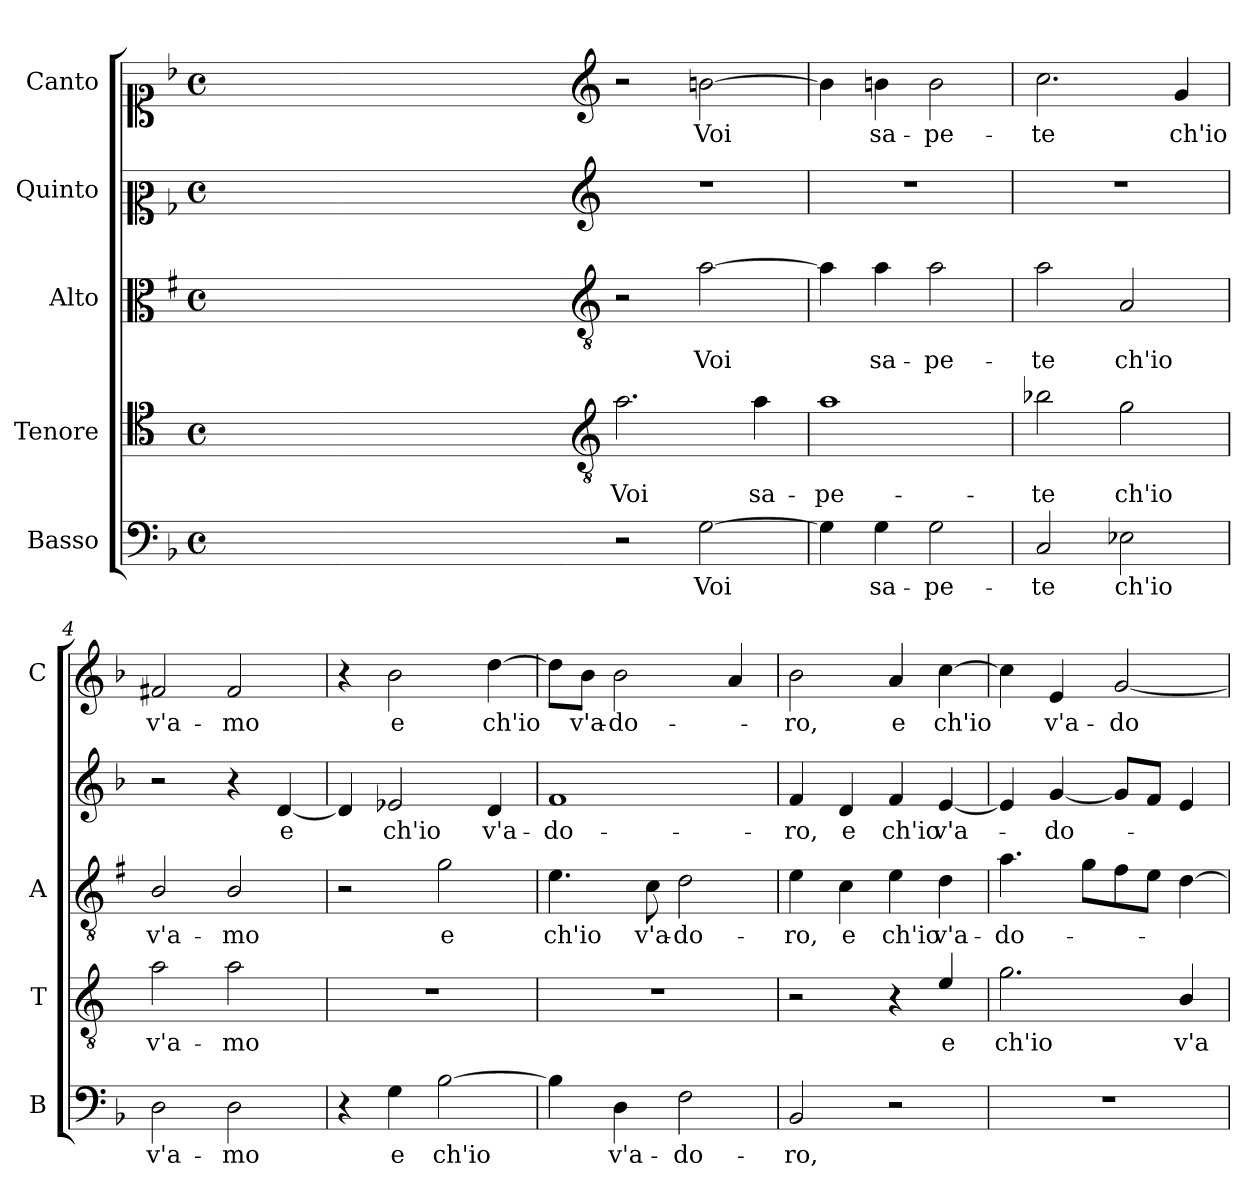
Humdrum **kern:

**kern	**text	**kern	**text	**kern	**text	**kern	**text	**kern	**text
*part5	*part5	*part4	*part4	*part3	*part3	*part2	*part2	*part1	*part1
*staff5	*staff5	*staff4	*staff4	*staff3	*staff3	*staff2	*staff2	*staff1	*staff1
*I"Basso	*	*I"Tenore	*	*I"Alto	*	*I"Quinto	*	*I"Canto	*
*I'B	*	*I'T	*	*I'A	*	*	*	*I'C	*
*clefF4	*	*clefC4	*	*clefC3	*	*clefC2	*	*clefC1	*
*	*	*ITrd4c7	*	*ITrd1c2	*	*	*	*	*
*k[b-]	*	*k[b-]	*	*k[b-]	*	*k[b-]	*	*k[b-]	*
*F:	*	*F:	*	*F:	*	*F:	*	*F:	*
*M4/4	*	*M4/4	*	*M4/4	*	*M4/4	*	*M4/4	*
*met(c)	*	*met(c)	*	*met(c)	*	*met(c)	*	*met(c)	*
=	=	=	=	=	=	=	=	=	=
1ryy	.	1ryy	.	1ryy	.	1ryy	.	1ryy	.
=1X-	=1X-	=1X-	=1X-	=1X-	=1X-	=1X-	=1X-	=1X-	=1X-
4ryy	.	4ryy	.	4ryy	.	4ryy	.	4ryy	.
4ryy	.	4ryy	.	4ryy	.	4ryy	.	4ryy	.
4ryy	.	4ryy	.	4ryy	.	4ryy	.	4ryy	.
4ryy	.	4ryy	.	4ryy	.	4ryy	.	4ryy	.
=1-	=1-	=1-	=1-	=1-	=1-	=1-	=1-	=1-	=1-
*	*	*clefGv2	*	*clefGv2	*	*clefG2	*	*clefG2	*
!	!	!	!LO:LY:b	!	!	!	!	!	!
2r	.	2.d\	Voi	2r	.	1r	.	2r	.
!	!LO:LY:b	!	!	!	!LO:LY:b	!	!	!	!LO:LY:b
[2G\	Voi	.	.	[2g\	Voi	.	.	[2bn\	Voi
!	!	!	!LO:LY:b	!	!	!	!	!	!
.	.	4d\	sa-	.	.	.	.	.	.
=2	=2	=2	=2	=2	=2	=2	=2	=2	=2
!	!	!	!LO:LY:b	!	!	!	!	!	!
4G\]	.	1d	-pe-	4g\]	.	1r	.	4b\]	.
!	!LO:LY:b	!	!	!	!LO:LY:b	!	!	!	!LO:LY:b
4G\	sa-	.	.	4g\	sa-	.	.	4bn\	sa-
!	!LO:LY:b	!	!	!	!LO:LY:b	!	!	!	!LO:LY:b
2G\	-pe-	.	.	2g\	-pe-	.	.	2b\	-pe-
=3	=3	=3	=3	=3	=3	=3	=3	=3	=3
!	!LO:LY:b	!	!LO:LY:b	!	!LO:LY:b	!	!	!	!LO:LY:b
2C/	-te	2e-X\	-te	2g\	-te	1r	.	2.cc\	-te
!	!LO:LY:b	!	!LO:LY:b	!	!LO:LY:b	!	!	!	!
2E-X\	ch'io	2c\	ch'io	2G/	ch'io	.	.	.	.
!	!	!	!	!	!	!	!	!	!LO:LY:b
.	.	.	.	.	.	.	.	4g/	ch'io
=4	=4	=4	=4	=4	=4	=4	=4	=4	=4
!	!LO:LY:b	!	!LO:LY:b	!	!LO:LY:b	!	!	!	!LO:LY:b
2D\	v'a-	2d\	v'a-	2A/	v'a-	2r	.	2f#X/	v'a-
!	!LO:LY:b	!	!LO:LY:b	!	!LO:LY:b	!	!	!	!LO:LY:b
2D\	-mo	2d\	-mo	2A/	-mo	4r	.	2f#/	-mo
!	!	!	!	!	!	!	!LO:LY:b	!	!
.	.	.	.	.	.	[4d/	e	.	.
=5	=5	=5	=5	=5	=5	=5	=5	=5	=5
4r	.	1r	.	2r	.	4d/]	.	4r	.
!	!LO:LY:b	!	!	!	!	!	!LO:LY:b	!	!LO:LY:b
4G\	e	.	.	.	.	2e-X/	ch'io	2b-\	e
!	!LO:LY:b	!	!	!	!LO:LY:b	!	!	!	!
[2B-\	ch'io	.	.	2f\	e	.	.	.	.
!	!	!	!	!	!	!	!LO:LY:b	!	!LO:LY:b
.	.	.	.	.	.	4d/	v'a-	[4dd\	ch'io
=6	=6	=6	=6	=6	=6	=6	=6	=6	=6
!	!	!	!	!	!LO:LY:b	!	!LO:LY:b	!	!
4B-\]	.	1r	.	4.d\	ch'io	1f	-do-	8dd\L]	.
!	!	!	!	!	!	!	!	!	!LO:LY:b
.	.	.	.	.	.	.	.	8b-\J	v'a-
!	!LO:LY:b	!	!	!	!	!	!	!	!LO:LY:b
4D\	v'a-	.	.	.	.	.	.	2b-\	-do-
!	!	!	!	!	!LO:LY:b	!	!	!	!
.	.	.	.	8B-\	v'a-	.	.	.	.
!	!LO:LY:b	!	!	!	!LO:LY:b	!	!	!	!
2F\	-do-	.	.	2c\	-do-	.	.	.	.
.	.	.	.	.	.	.	.	4a/	.
!!LO:LB:g=z
=7	=7	=7	=7	=7	=7	=7	=7	=7	=7
!	!LO:LY:b	!	!	!	!LO:LY:b	!	!LO:LY:b	!	!LO:LY:b
2BB-/	-ro,	2r	.	4d\	-ro,	4f/	-ro,	2b-\	-ro,
!	!	!	!	!	!LO:LY:b	!	!LO:LY:b	!	!
.	.	.	.	4B-\	e	4d/	e	.	.
!	!	!	!	!	!LO:LY:b	!	!LO:LY:b	!	!LO:LY:b
2r	.	4r	.	4d\	ch'io	4f/	ch'io	4a/	e
!	!	!	!LO:LY:b	!	!LO:LY:b	!	!LO:LY:b	!	!LO:LY:b
.	.	4A/	e	4c\	v'a-	[4e/	v'a-	[4cc\	ch'io
=8	=8	=8	=8	=8	=8	=8	=8	=8	=8
!	!	!	!LO:LY:b	!	!LO:LY:b	!	!	!	!
1r	.	2.c\	ch'io	4.g\	-do-	4e/]	.	4cc\]	.
!	!	!	!	!	!	!	!LO:LY:b	!	!LO:LY:b
.	.	.	.	.	.	[4g/	-do-	4e/	v'a-
.	.	.	.	8f\L	.	.	.	.	.
!	!	!	!	!	!	!	!	!	!LO:LY:b
.	.	.	.	8e\	.	8g/L]	.	[2g/	-do-
.	.	.	.	8d\J	.	8f/J	.	.	.
!	!	!	!LO:LY:b	!	!	!	!	!	!
.	.	4E/	v'a-	[4c\	.	4e/	.	.	.
=	=	=	=	=	=	=	=	=	=
*-	*-	*-	*-	*-	*-	*-	*-	*-	*-
